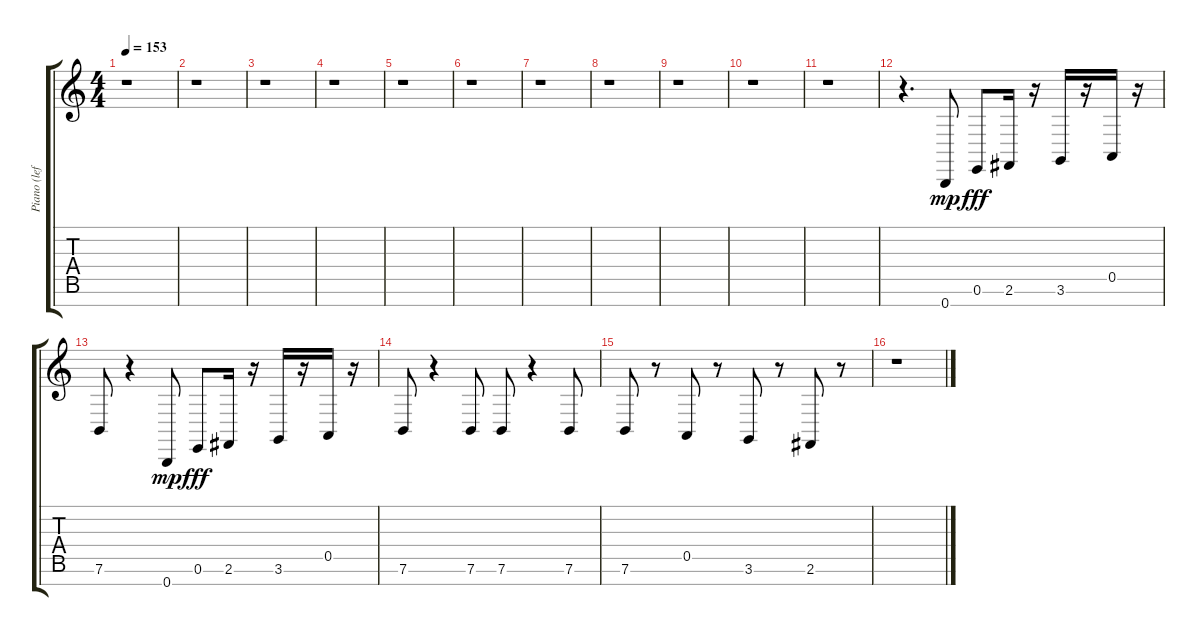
\track ("Piano (left hand)" "Piano (lef") {instrument brightacousticpiano}
\staff {score tabs}
\tuning (E4 B3 G3 D3 A2 E2 B1) {hide}
\ts (4 4)
\tempo 153
\clef g2
\ks c
r.1{dy ff} |
r.1 |
r.1 |
r.1 |
r.1 |
r.1 |
r.1 |
r.1 |
r.1 |
r.1 |
r.1 |
r.4{d} 0.7.8{dy mp} 0.6.8{dy fff} 2.6.16 r.16 3.6.16 r.16 0.5.16 r.16 |
7.6.8 r.4 0.7.8{dy mp} 0.6.8{dy fff} 2.6.16 r.16 3.6.16 r.16 0.5.16 r.16 |
7.6.8 r.4 7.6.8 7.6.8 r.4 7.6.8 |
7.6.8 r.8 0.5.8 r.8 3.6.8 r.8 2.6.8 r.8 |
r.1
